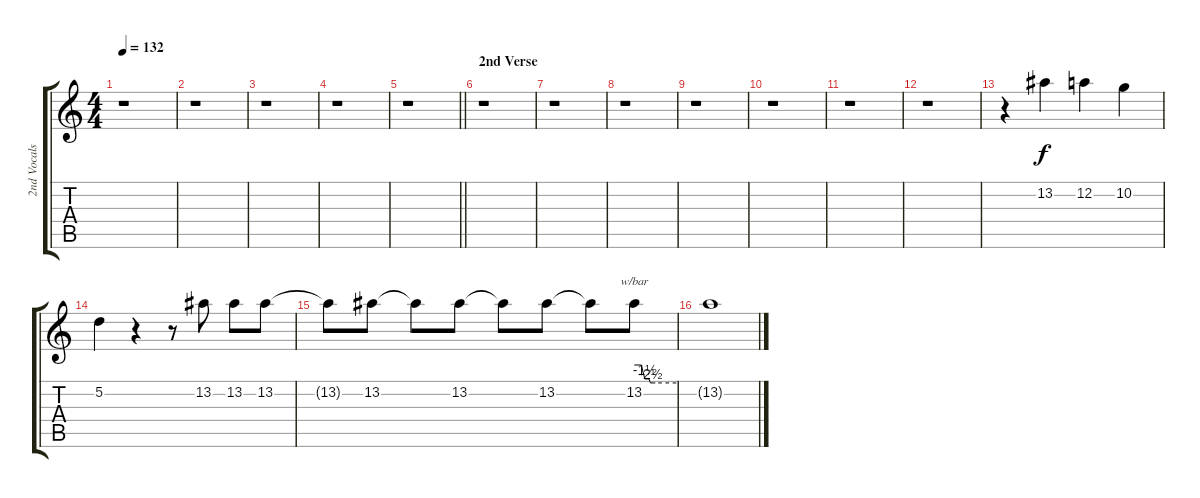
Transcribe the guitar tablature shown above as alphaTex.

\track ("2nd Vocals" "2nd Vocals") {instrument churchorgan}
\staff {score tabs}
\tuning (D5 A4 F4 C4 G3 D3) {hide}
\ts (4 4)
\tempo 132
\clef g2
\ks c
r.1{dy f} |
r.1 |
r.1 |
r.1 |
\barLineRight lightlight
r.1 |
\section ("" "2nd Verse")
r.1 |
r.1 |
r.1 |
r.1 |
r.1 |
r.1 |
r.1 |
r.4 13.2.4 12.2.4 10.2.4 |
5.2.4 r.4 r.8 13.2.8 13.2.8 13.2.8 |
13.2{t}.8 13.2.8 13.2{t}.8 13.2.8 13.2{t}.8 13.2.8 13.2{t}.8 13.2.8{tbe (custom default 0 0 10 0 15 -6 21 -6 23 -10 30 -10 60 -10)} |
13.2{t}.1
